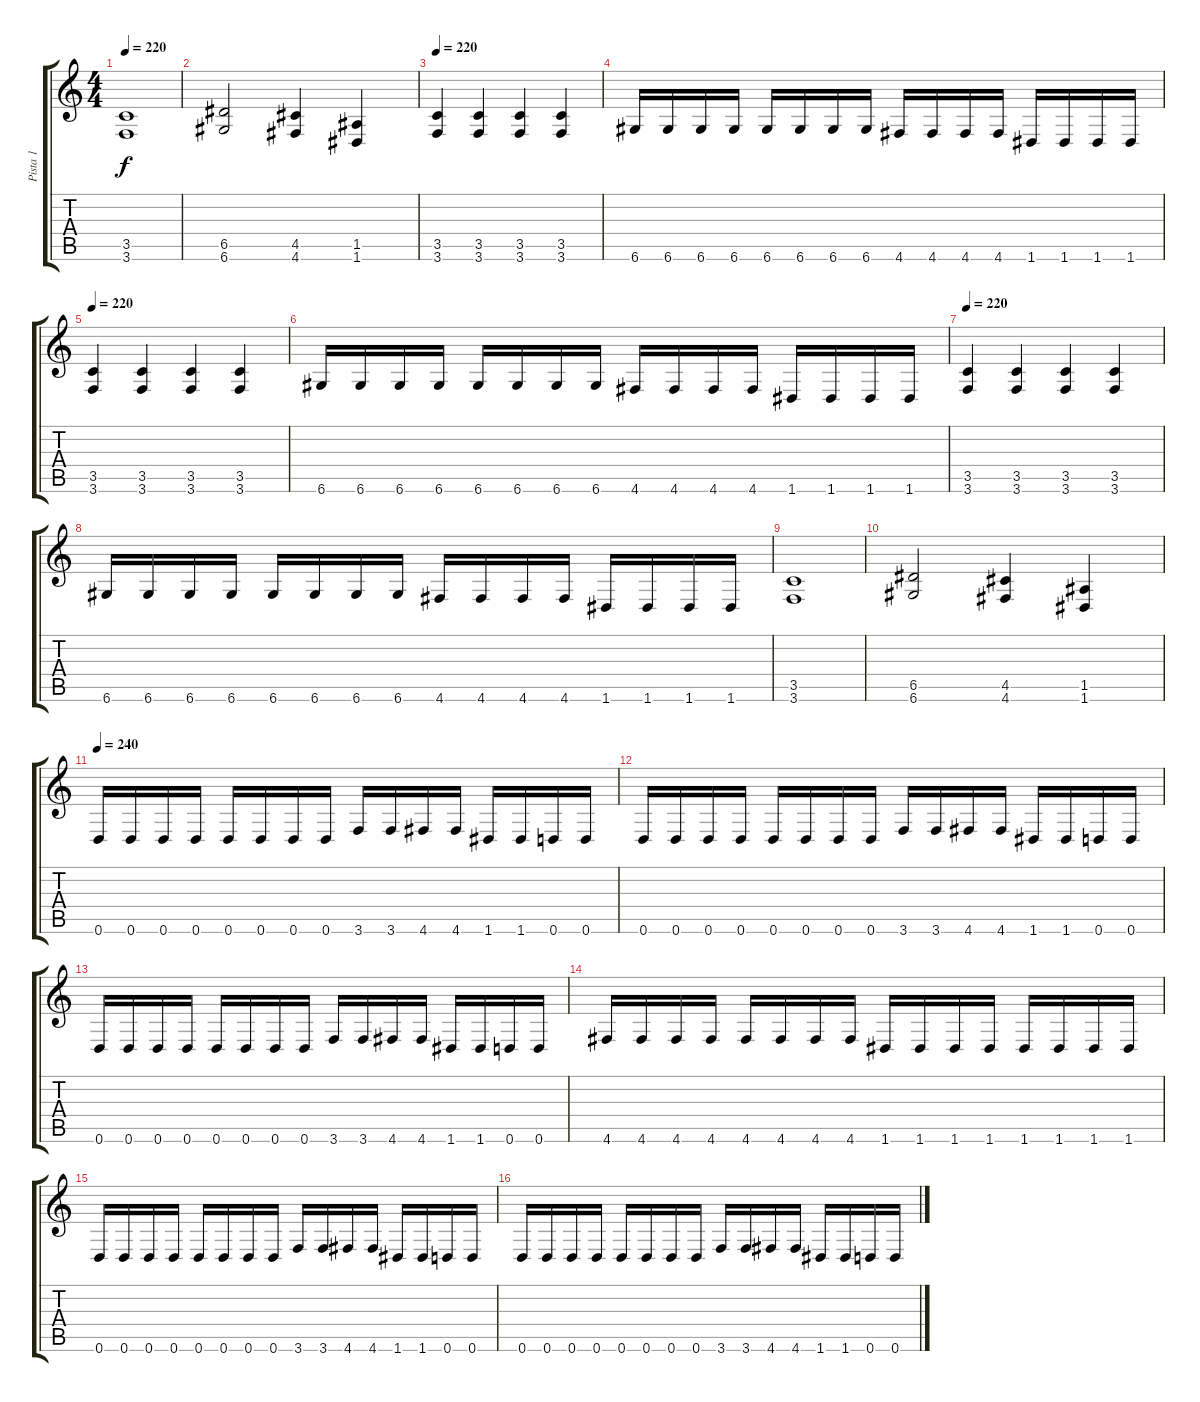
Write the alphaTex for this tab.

\track ("Pista 1" "Pista 1") {instrument distortionguitar}
\staff {score tabs}
\tuning (E4 B3 G3 D3 A2 D2) {hide}
\ts (4 4)
\tempo 220
\clef g2
\ks c
(3.5 3.6).1{dy f} |
(6.5 6.6).2 (4.5 4.6).4 (1.5 1.6).4 |
\tempo 200
\tempo 220
(3.5 3.6).4 (3.5 3.6).4 (3.5 3.6).4 (3.5 3.6).4 |
6.6.16 6.6.16 6.6.16 6.6.16 6.6.16 6.6.16 6.6.16 6.6.16 4.6.16 4.6.16 4.6.16 4.6.16 1.6.16 1.6.16 1.6.16 1.6.16 |
\tempo 200
\tempo 220
(3.5 3.6).4 (3.5 3.6).4 (3.5 3.6).4 (3.5 3.6).4 |
6.6.16 6.6.16 6.6.16 6.6.16 6.6.16 6.6.16 6.6.16 6.6.16 4.6.16 4.6.16 4.6.16 4.6.16 1.6.16 1.6.16 1.6.16 1.6.16 |
\tempo 200
\tempo 220
(3.5 3.6).4 (3.5 3.6).4 (3.5 3.6).4 (3.5 3.6).4 |
6.6.16 6.6.16 6.6.16 6.6.16 6.6.16 6.6.16 6.6.16 6.6.16 4.6.16 4.6.16 4.6.16 4.6.16 1.6.16 1.6.16 1.6.16 1.6.16 |
(3.5 3.6).1 |
(6.5 6.6).2 (4.5 4.6).4 (1.5 1.6).4 |
\tempo 240
0.6.16 0.6.16 0.6.16 0.6.16 0.6.16 0.6.16 0.6.16 0.6.16 3.6.16 3.6.16 4.6.16 4.6.16 1.6.16 1.6.16 0.6.16 0.6.16 |
0.6.16 0.6.16 0.6.16 0.6.16 0.6.16 0.6.16 0.6.16 0.6.16 3.6.16 3.6.16 4.6.16 4.6.16 1.6.16 1.6.16 0.6.16 0.6.16 |
0.6.16 0.6.16 0.6.16 0.6.16 0.6.16 0.6.16 0.6.16 0.6.16 3.6.16 3.6.16 4.6.16 4.6.16 1.6.16 1.6.16 0.6.16 0.6.16 |
4.6.16 4.6.16 4.6.16 4.6.16 4.6.16 4.6.16 4.6.16 4.6.16 1.6.16 1.6.16 1.6.16 1.6.16 1.6.16 1.6.16 1.6.16 1.6.16 |
0.6.16 0.6.16 0.6.16 0.6.16 0.6.16 0.6.16 0.6.16 0.6.16 3.6.16 3.6.16 4.6.16 4.6.16 1.6.16 1.6.16 0.6.16 0.6.16 |
0.6.16 0.6.16 0.6.16 0.6.16 0.6.16 0.6.16 0.6.16 0.6.16 3.6.16 3.6.16 4.6.16 4.6.16 1.6.16 1.6.16 0.6.16 0.6.16
